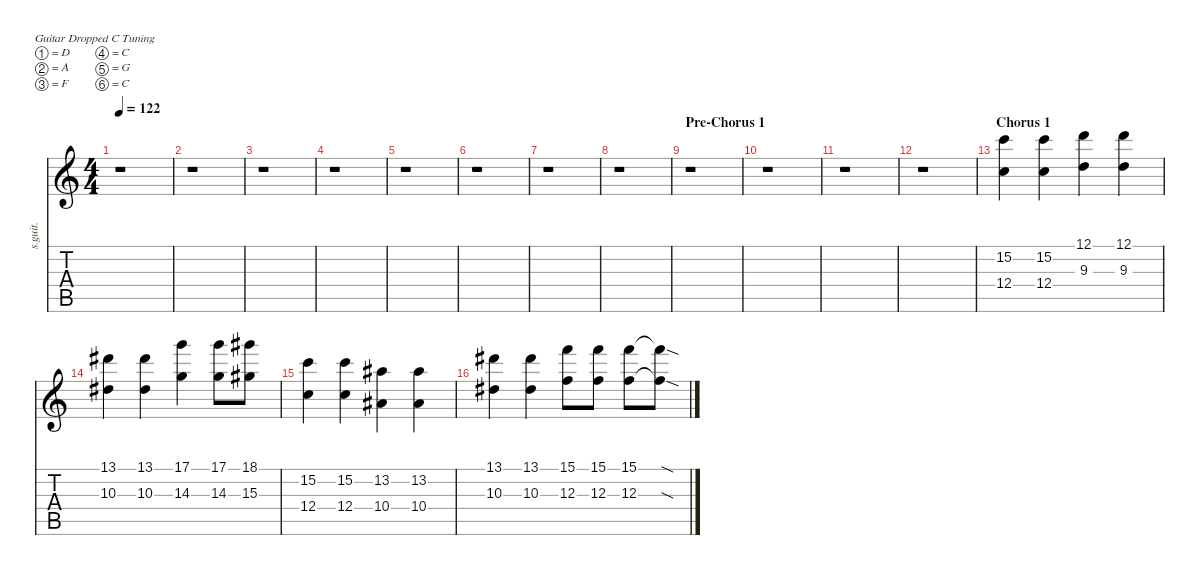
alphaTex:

\defaultSystemsLayout 4
\hideDynamics
\bracketExtendMode nobrackets
\track ("Harmonies Effect" "s.guit.") {instrument violin}
\staff {score tabs}
\tuning (D4 A3 F3 C3 G2 C2)
\displaytranspose 12
\ts (4 4)
\tempo 122
\clef g2
\ks c
r.1{dy f} |
r.1 |
r.1 |
r.1 |
r.1 |
r.1 |
r.1 |
r.1 |
\section ("" "Pre-Chorus 1")
r.1 |
r.1 |
r.1 |
r.1 |
\section ("" "Chorus 1")
(15.2 12.4).4{lyrics (0 "") lyrics (1 "") lyrics (2 "") lyrics (3 "") lyrics (4 "")} (15.2 12.4).4{lyrics (0 "") lyrics (1 "") lyrics (2 "") lyrics (3 "") lyrics (4 "")} (12.1 9.3).4{lyrics (0 "") lyrics (1 "") lyrics (2 "") lyrics (3 "") lyrics (4 "")} (12.1 9.3).4{lyrics (0 "") lyrics (1 "") lyrics (2 "") lyrics (3 "") lyrics (4 "")} |
(13.1{acc #} 10.3{acc #}).4{lyrics (0 "") lyrics (1 "") lyrics (2 "") lyrics (3 "") lyrics (4 "")} (13.1{acc #} 10.3{acc #}).4{lyrics (0 "") lyrics (1 "") lyrics (2 "") lyrics (3 "") lyrics (4 "")} (17.1 14.3).4{lyrics (0 "") lyrics (1 "") lyrics (2 "") lyrics (3 "") lyrics (4 "")} (17.1 14.3).8{lyrics (0 "") lyrics (1 "") lyrics (2 "") lyrics (3 "") lyrics (4 "")} (18.1{acc #} 15.3{acc #}).8{lyrics (0 "") lyrics (1 "") lyrics (2 "") lyrics (3 "") lyrics (4 "")} |
(15.2 12.4).4{lyrics (0 "") lyrics (1 "") lyrics (2 "") lyrics (3 "") lyrics (4 "")} (15.2 12.4).4{lyrics (0 "") lyrics (1 "") lyrics (2 "") lyrics (3 "") lyrics (4 "")} (13.2{acc #} 10.4{acc #}).4{lyrics (0 "") lyrics (1 "") lyrics (2 "") lyrics (3 "") lyrics (4 "")} (13.2{acc #} 10.4{acc #}).4{lyrics (0 "") lyrics (1 "") lyrics (2 "") lyrics (3 "") lyrics (4 "")} |
(13.1{acc #} 10.3{acc #}).4{lyrics (0 "") lyrics (1 "") lyrics (2 "") lyrics (3 "") lyrics (4 "")} (13.1{acc #} 10.3{acc #}).4{lyrics (0 "") lyrics (1 "") lyrics (2 "") lyrics (3 "") lyrics (4 "")} (15.1 12.3).8{lyrics (0 "") lyrics (1 "") lyrics (2 "") lyrics (3 "") lyrics (4 "")} (15.1 12.3).8{lyrics (0 "") lyrics (1 "") lyrics (2 "") lyrics (3 "") lyrics (4 "")} (15.1 12.3).8{lyrics (0 "") lyrics (1 "") lyrics (2 "") lyrics (3 "") lyrics (4 "")} (15.1{sod t} 12.3{sod t}).8{lyrics (0 "") lyrics (1 "") lyrics (2 "") lyrics (3 "") lyrics (4 "")}
